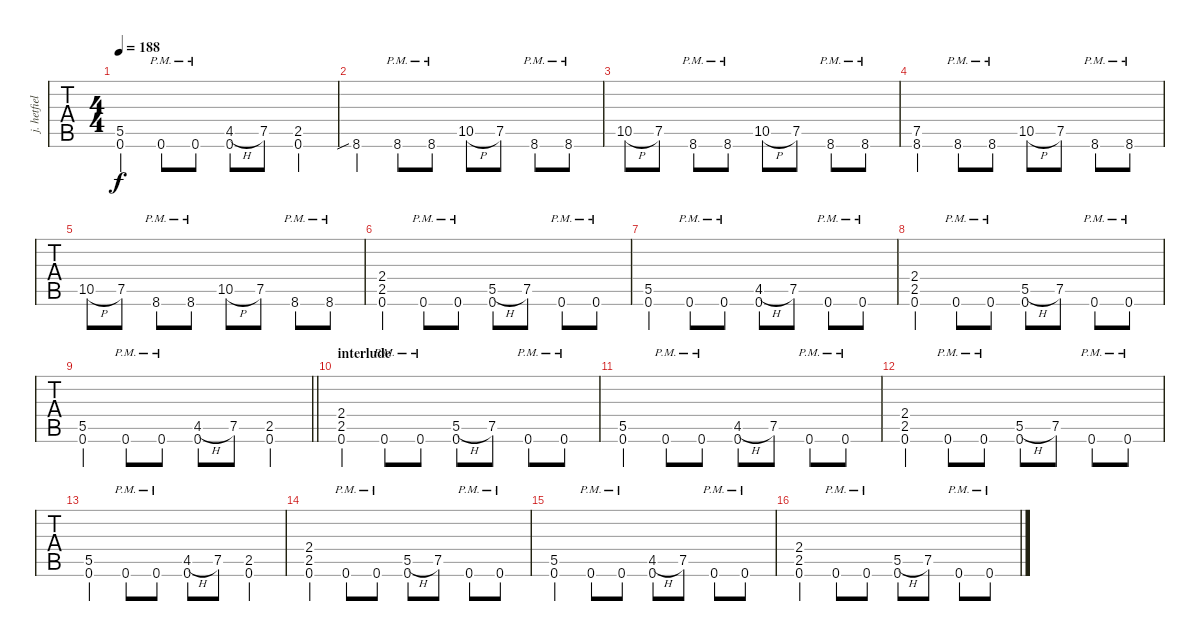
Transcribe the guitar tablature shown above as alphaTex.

\track ("j. hetfield - rhythm guitar" "j. hetfiel") {instrument distortionguitar}
\staff {tabs}
\tuning (E4 B3 G3 D3 A2 E2) {hide}
\ts (4 4)
\tempo 188
\clef g2
\ks c
(5.5 0.6).4{dy f} 0.6{pm}.8 0.6{pm}.8 (4.5{h} 0.6).8 7.5.8 (2.5 0.6).4 |
8.6{sib}.4 8.6{pm}.8 8.6{pm}.8 10.5{h}.8 7.5.8 8.6{pm}.8 8.6{pm}.8 |
10.5{h}.8 7.5.8 8.6{pm}.8 8.6{pm}.8 10.5{h}.8 7.5.8 8.6{pm}.8 8.6{pm}.8 |
(7.5 8.6).4 8.6{pm}.8 8.6{pm}.8 10.5{h}.8 7.5.8 8.6{pm}.8 8.6{pm}.8 |
10.5{h}.8 7.5.8 8.6{pm}.8 8.6{pm}.8 10.5{h}.8 7.5.8 8.6{pm}.8 8.6{pm}.8 |
(2.4 2.5 0.6).4 0.6{pm}.8 0.6{pm}.8 (5.5{h} 0.6).8 7.5.8 0.6{pm}.8 0.6{pm}.8 |
(5.5 0.6).4 0.6{pm}.8 0.6{pm}.8 (4.5{h} 0.6).8 7.5.8 0.6{pm}.8 0.6{pm}.8 |
(2.4 2.5 0.6).4 0.6{pm}.8 0.6{pm}.8 (5.5{h} 0.6).8 7.5.8 0.6{pm}.8 0.6{pm}.8 |
\barLineRight lightlight
(5.5 0.6).4 0.6{pm}.8 0.6{pm}.8 (4.5{h} 0.6).8 7.5.8 (2.5 0.6).4 |
\section ("" "interlude")
(2.4 2.5 0.6).4 0.6{pm}.8 0.6{pm}.8 (5.5{h} 0.6).8 7.5.8 0.6{pm}.8 0.6{pm}.8 |
(5.5 0.6).4 0.6{pm}.8 0.6{pm}.8 (4.5{h} 0.6).8 7.5.8 0.6{pm}.8 0.6{pm}.8 |
(2.4 2.5 0.6).4 0.6{pm}.8 0.6{pm}.8 (5.5{h} 0.6).8 7.5.8 0.6{pm}.8 0.6{pm}.8 |
(5.5 0.6).4 0.6{pm}.8 0.6{pm}.8 (4.5{h} 0.6).8 7.5.8 (2.5 0.6).4 |
(2.4 2.5 0.6).4 0.6{pm}.8 0.6{pm}.8 (5.5{h} 0.6).8 7.5.8 0.6{pm}.8 0.6{pm}.8 |
(5.5 0.6).4 0.6{pm}.8 0.6{pm}.8 (4.5{h} 0.6).8 7.5.8 0.6{pm}.8 0.6{pm}.8 |
(2.4 2.5 0.6).4 0.6{pm}.8 0.6{pm}.8 (5.5{h} 0.6).8 7.5.8 0.6{pm}.8 0.6{pm}.8
